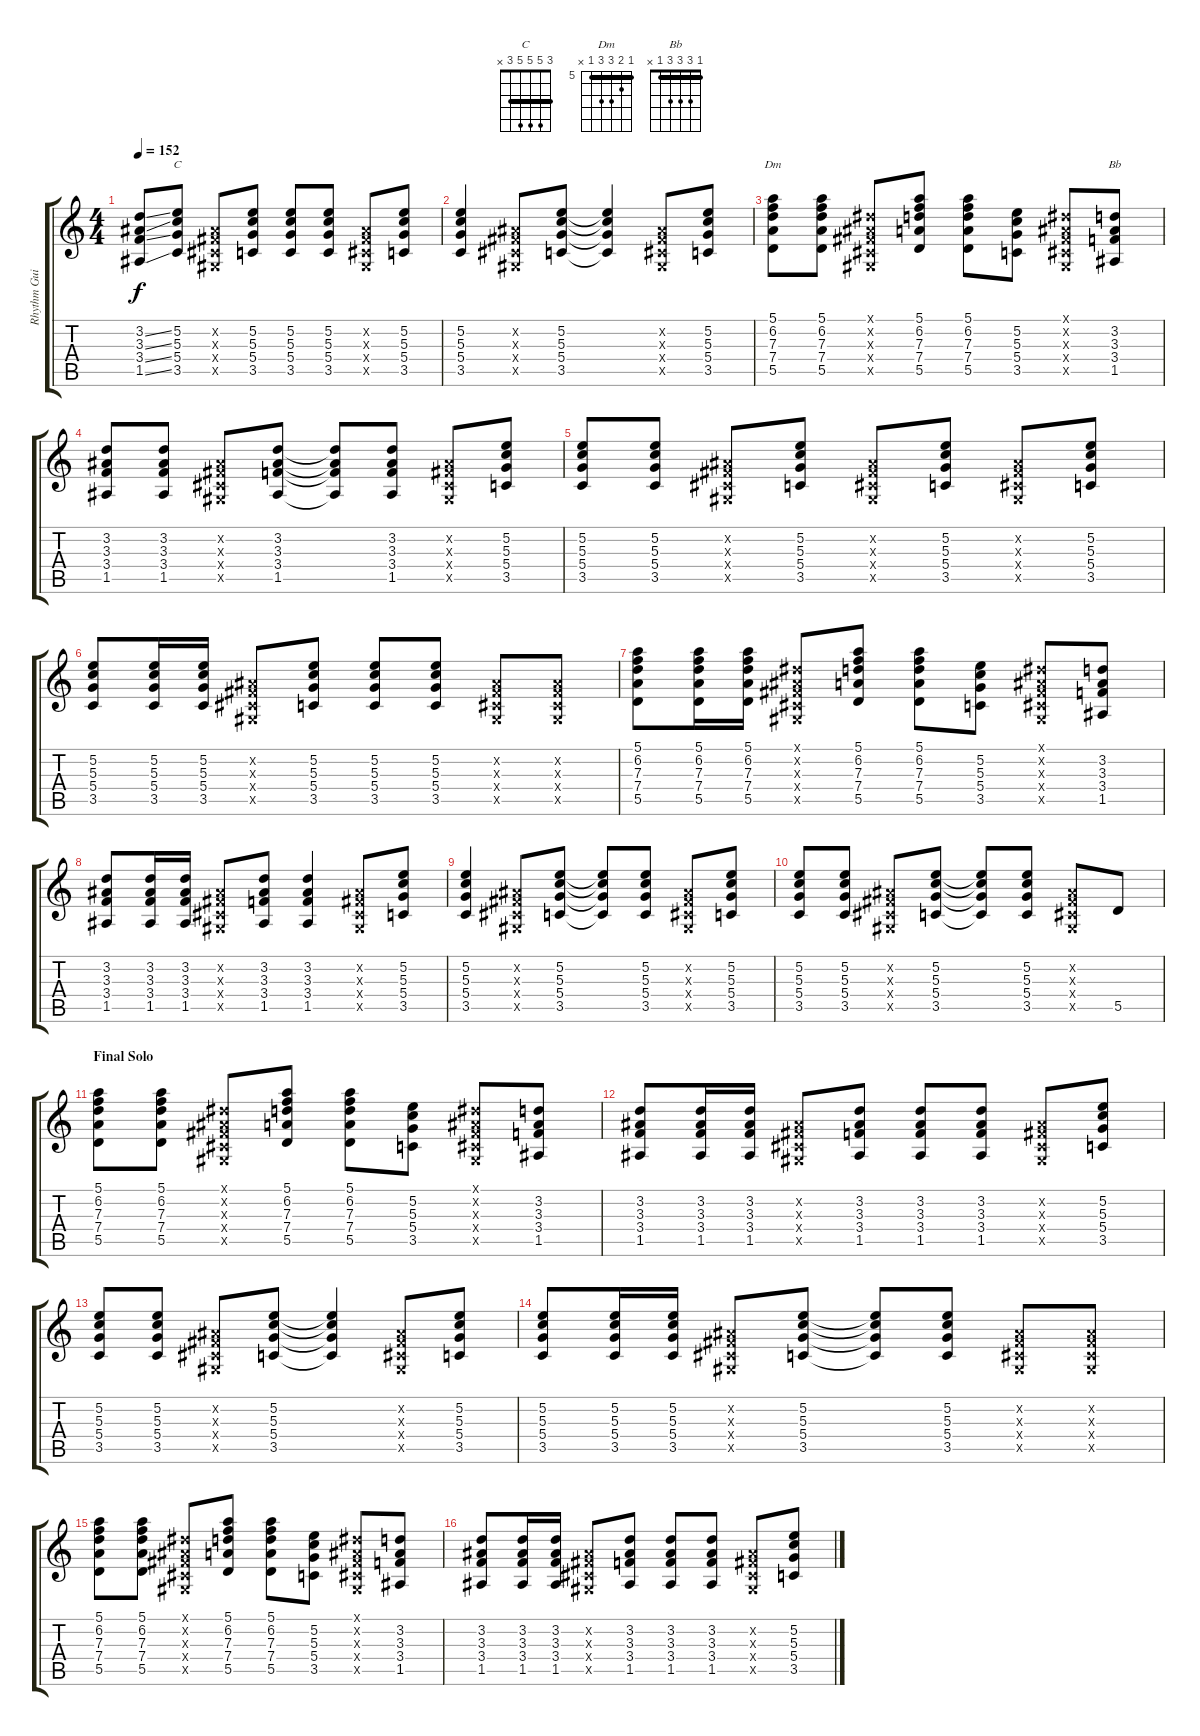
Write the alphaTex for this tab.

\track ("Rhythm Guitar" "Rhythm Gui") {instrument electricguitarjazz}
\staff {score tabs}
\tuning (E4 B3 G3 D3 A2 E2) {hide}
\chord ("C" 3 5 5 5 3 x) {barre 3}
\chord ("Dm" 5 6 7 7 5 x) {firstfret 5 barre 5}
\chord ("Bb" 1 3 3 3 1 x) {barre 1}
\ts (4 4)
\tempo 152
\clef g2
\ks c
(3.2{ss} 3.3{ss} 3.4{ss} 1.5{ss}).8{dy f} (5.2 5.3 5.4 3.5).8{ch "C"} (-1.2{x} -1.3{x} -1.4{x} -1.5{x}).8 (5.2 5.3 5.4 3.5).8 (5.2 5.3 5.4 3.5).8 (5.2 5.3 5.4 3.5).8 (-1.2{x} -1.3{x} -1.4{x} -1.5{x}).8 (5.2 5.3 5.4 3.5).8 |
(5.2 5.3 5.4 3.5).4 (-1.2{x} -1.3{x} -1.4{x} -1.5{x}).8 (5.2 5.3 5.4 3.5).8 (5.2{t} 5.3{t} 5.4{t} 3.5{t}).4 (-1.2{x} -1.3{x} -1.4{x} -1.5{x}).8 (5.2 5.3 5.4 3.5).8 |
(5.1 6.2 7.3 7.4 5.5).8{ch "Dm"} (5.1 6.2 7.3 7.4 5.5).8 (-1.1{x} -1.2{x} -1.3{x} -1.4{x} -1.5{x}).8 (5.1 6.2 7.3 7.4 5.5).8 (5.1 6.2 7.3 7.4 5.5).8 (5.2 5.3 5.4 3.5).8 (-1.1{x} -1.2{x} -1.3{x} -1.4{x} -1.5{x}).8 (3.2 3.3 3.4 1.5).8{ch "Bb"} |
(3.2 3.3 3.4 1.5).8 (3.2 3.3 3.4 1.5).8 (-1.2{x} -1.3{x} -1.4{x} -1.5{x}).8 (3.2 3.3 3.4 1.5).8 (3.2{t} 3.3{t} 3.4{t} 1.5{t}).8 (3.2 3.3 3.4 1.5).8 (-1.2{x} -1.3{x} -1.4{x} -1.5{x}).8 (5.2 5.3 5.4 3.5).8 |
(5.2 5.3 5.4 3.5).8 (5.2 5.3 5.4 3.5).8 (-1.2{x} -1.3{x} -1.4{x} -1.5{x}).8 (5.2 5.3 5.4 3.5).8 (-1.2{x} -1.3{x} -1.4{x} -1.5{x}).8 (5.2 5.3 5.4 3.5).8 (-1.2{x} -1.3{x} -1.4{x} -1.5{x}).8 (5.2 5.3 5.4 3.5).8 |
(5.2 5.3 5.4 3.5).8 (5.2 5.3 5.4 3.5).16 (5.2 5.3 5.4 3.5).16 (-1.2{x} -1.3{x} -1.4{x} -1.5{x}).8 (5.2 5.3 5.4 3.5).8 (5.2 5.3 5.4 3.5).8 (5.2 5.3 5.4 3.5).8 (-1.2{x} -1.3{x} -1.4{x} -1.5{x}).8 (-1.2{x} -1.3{x} -1.4{x} -1.5{x}).8 |
(5.1 6.2 7.3 7.4 5.5).8 (5.1 6.2 7.3 7.4 5.5).16 (5.1 6.2 7.3 7.4 5.5).16 (-1.1{x} -1.2{x} -1.3{x} -1.4{x} -1.5{x}).8 (5.1 6.2 7.3 7.4 5.5).8 (5.1 6.2 7.3 7.4 5.5).8 (5.2 5.3 5.4 3.5).8 (-1.1{x} -1.2{x} -1.3{x} -1.4{x} -1.5{x}).8 (3.2 3.3 3.4 1.5).8 |
(3.2 3.3 3.4 1.5).8 (3.2 3.3 3.4 1.5).16 (3.2 3.3 3.4 1.5).16 (-1.2{x} -1.3{x} -1.4{x} -1.5{x}).8 (3.2 3.3 3.4 1.5).8 (3.2 3.3 3.4 1.5).4 (-1.2{x} -1.3{x} -1.4{x} -1.5{x}).8 (5.2 5.3 5.4 3.5).8 |
(5.2 5.3 5.4 3.5).4 (-1.2{x} -1.3{x} -1.4{x} -1.5{x}).8 (5.2 5.3 5.4 3.5).8 (5.2{t} 5.3{t} 5.4{t} 3.5{t}).8 (5.2 5.3 5.4 3.5).8 (-1.2{x} -1.3{x} -1.4{x} -1.5{x}).8 (5.2 5.3 5.4 3.5).8 |
(5.2 5.3 5.4 3.5).8 (5.2 5.3 5.4 3.5).8 (-1.2{x} -1.3{x} -1.4{x} -1.5{x}).8 (5.2 5.3 5.4 3.5).8 (5.2{t} 5.3{t} 5.4{t} 3.5{t}).8 (5.2 5.3 5.4 3.5).8 (-1.2{x} -1.3{x} -1.4{x} -1.5{x}).8 5.5.8 |
\section ("" "Final Solo")
(5.1 6.2 7.3 7.4 5.5).8 (5.1 6.2 7.3 7.4 5.5).8 (-1.1{x} -1.2{x} -1.3{x} -1.4{x} -1.5{x}).8 (5.1 6.2 7.3 7.4 5.5).8 (5.1 6.2 7.3 7.4 5.5).8 (5.2 5.3 5.4 3.5).8 (-1.1{x} -1.2{x} -1.3{x} -1.4{x} -1.5{x}).8 (3.2 3.3 3.4 1.5).8 |
(3.2 3.3 3.4 1.5).8 (3.2 3.3 3.4 1.5).16 (3.2 3.3 3.4 1.5).16 (-1.2{x} -1.3{x} -1.4{x} -1.5{x}).8 (3.2 3.3 3.4 1.5).8 (3.2 3.3 3.4 1.5).8 (3.2 3.3 3.4 1.5).8 (-1.2{x} -1.3{x} -1.4{x} -1.5{x}).8 (5.2 5.3 5.4 3.5).8 |
(5.2 5.3 5.4 3.5).8 (5.2 5.3 5.4 3.5).8 (-1.2{x} -1.3{x} -1.4{x} -1.5{x}).8 (5.2 5.3 5.4 3.5).8 (5.2{t} 5.3{t} 5.4{t} 3.5{t}).4 (-1.2{x} -1.3{x} -1.4{x} -1.5{x}).8 (5.2 5.3 5.4 3.5).8 |
(5.2 5.3 5.4 3.5).8 (5.2 5.3 5.4 3.5).16 (5.2 5.3 5.4 3.5).16 (-1.2{x} -1.3{x} -1.4{x} -1.5{x}).8 (5.2 5.3 5.4 3.5).8 (5.2{t} 5.3{t} 5.4{t} 3.5{t}).8 (5.2 5.3 5.4 3.5).8 (-1.2{x} -1.3{x} -1.4{x} -1.5{x}).8 (-1.2{x} -1.3{x} -1.4{x} -1.5{x}).8 |
(5.1 6.2 7.3 7.4 5.5).8 (5.1 6.2 7.3 7.4 5.5).8 (-1.1{x} -1.2{x} -1.3{x} -1.4{x} -1.5{x}).8 (5.1 6.2 7.3 7.4 5.5).8 (5.1 6.2 7.3 7.4 5.5).8 (5.2 5.3 5.4 3.5).8 (-1.1{x} -1.2{x} -1.3{x} -1.4{x} -1.5{x}).8 (3.2 3.3 3.4 1.5).8 |
(3.2 3.3 3.4 1.5).8 (3.2 3.3 3.4 1.5).16 (3.2 3.3 3.4 1.5).16 (-1.2{x} -1.3{x} -1.4{x} -1.5{x}).8 (3.2 3.3 3.4 1.5).8 (3.2 3.3 3.4 1.5).8 (3.2 3.3 3.4 1.5).8 (-1.2{x} -1.3{x} -1.4{x} -1.5{x}).8 (5.2 5.3 5.4 3.5).8
